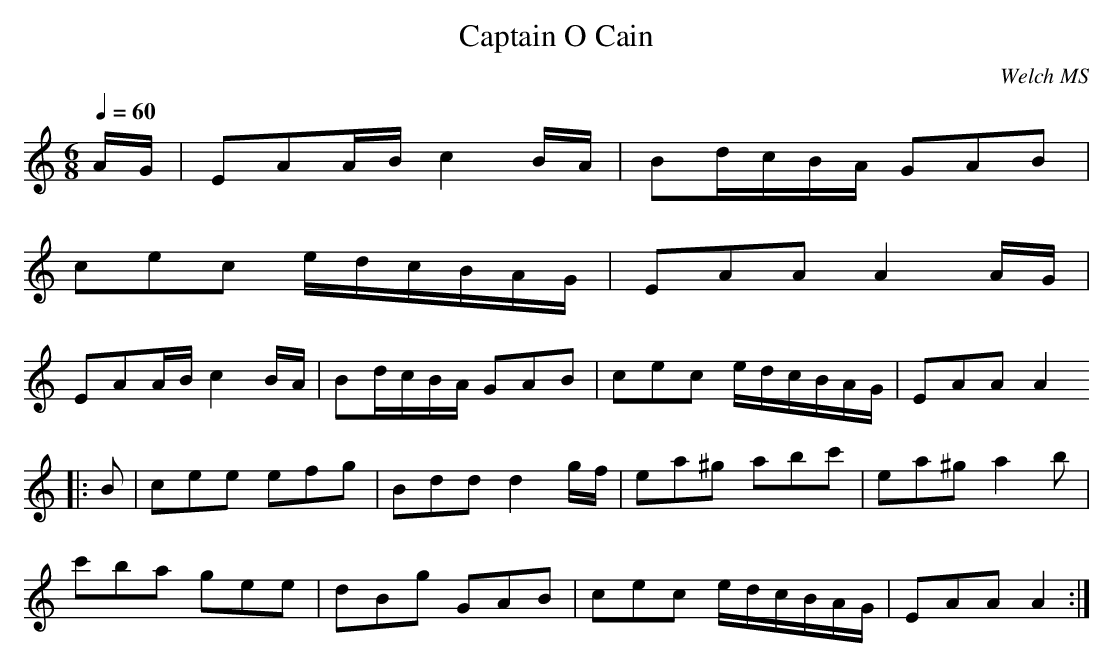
X:1
T:Captain O Cain
C:Welch MS
Q:1/4=60
M:6/8
L:1/8
K:C
A/2G/2|EAA/2B/2 c2B/2A/2|Bd/2c/2B/2A/2 GAB|
cec e/2d/2c/2B/2A/2G/2|EAA A2A/2G/2|
EAA/2B/2 c2B/2A/2|Bd/2c/2B/2A/2 GAB|cec e/2d/2c/2B/2A/2G/2|EAA A2
|:B|cee efg|Bdd d2g/2f/2|ea^g abc'|ea^g a2b|
c'ba gee|dBg GAB|cec e/2d/2c/2B/2A/2G/2|EAA A2:|
